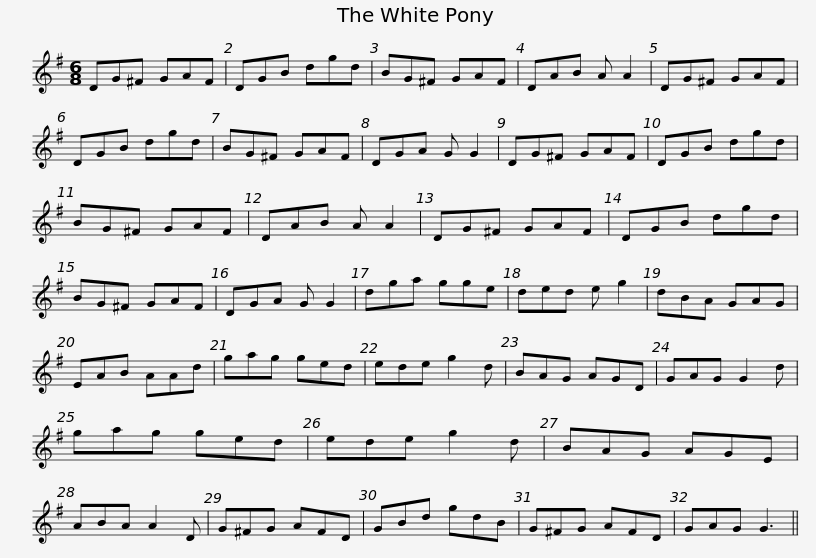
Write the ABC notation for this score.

X:1
L:1/8
M:6/8
I:linebreak $
K:G
V:1 treble
V:1
 DG^F GAF | DGB dgd | BG^F GAF | DAB A A2 | DG^F GAF | %5
 DGB dgd | BG^F GAF |$ DGA G G2 | DG^F GAF | DGB dgd | %10
 BG^F GAF | DAB A A2 | DG^F GAF | DGB dgd |$ BG^F GAF | %15
 DGA G G2 | dga gge | ded e g2 | dBA GAG | EAB AAd | %20
 gag ged |$ ede g2 d | BAG AGD | GAG G2 d | gag ged | %25
 ede g2 d | BAG AGE | ABA A2 D | G^FG AFD |$ GBd gdB | %30
 G^FG AFD | GAG G3 || %32
